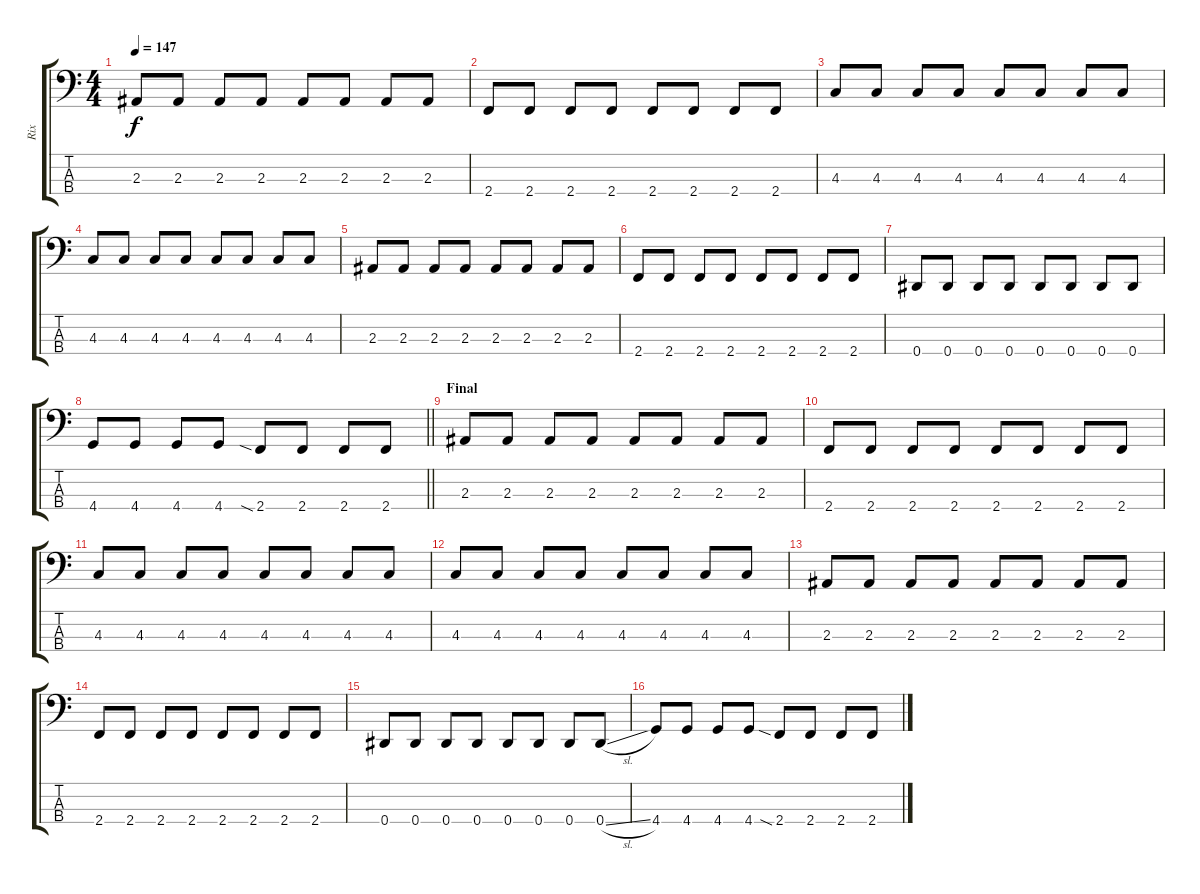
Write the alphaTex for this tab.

\track ("Rix" "Rix") {instrument electricbasspick}
\staff {score tabs}
\tuning (Gb2 Db2 Ab1 Eb1) {hide}
\ts (4 4)
\tempo 147
\clef f4
\ks c
2.3.8{dy f} 2.3.8 2.3.8 2.3.8 2.3.8 2.3.8 2.3.8 2.3.8 |
2.4.8 2.4.8 2.4.8 2.4.8 2.4.8 2.4.8 2.4.8 2.4.8 |
4.3.8 4.3.8 4.3.8 4.3.8 4.3.8 4.3.8 4.3.8 4.3.8 |
4.3.8 4.3.8 4.3.8 4.3.8 4.3.8 4.3.8 4.3.8 4.3.8 |
2.3.8 2.3.8 2.3.8 2.3.8 2.3.8 2.3.8 2.3.8 2.3.8 |
2.4.8 2.4.8 2.4.8 2.4.8 2.4.8 2.4.8 2.4.8 2.4.8 |
0.4.8 0.4.8 0.4.8 0.4.8 0.4.8 0.4.8 0.4.8 0.4.8 |
\barLineRight lightlight
4.4.8 4.4.8 4.4.8 4.4.8 2.4{sia}.8 2.4.8 2.4.8 2.4.8 |
\section ("" "Final")
2.3.8 2.3.8 2.3.8 2.3.8 2.3.8 2.3.8 2.3.8 2.3.8 |
2.4.8 2.4.8 2.4.8 2.4.8 2.4.8 2.4.8 2.4.8 2.4.8 |
4.3.8 4.3.8 4.3.8 4.3.8 4.3.8 4.3.8 4.3.8 4.3.8 |
4.3.8 4.3.8 4.3.8 4.3.8 4.3.8 4.3.8 4.3.8 4.3.8 |
2.3.8 2.3.8 2.3.8 2.3.8 2.3.8 2.3.8 2.3.8 2.3.8 |
2.4.8 2.4.8 2.4.8 2.4.8 2.4.8 2.4.8 2.4.8 2.4.8 |
0.4.8 0.4.8 0.4.8 0.4.8 0.4.8 0.4.8 0.4.8 0.4{sl}.8 |
4.4.8 4.4.8 4.4.8 4.4.8 2.4{sia}.8 2.4.8 2.4.8 2.4.8
